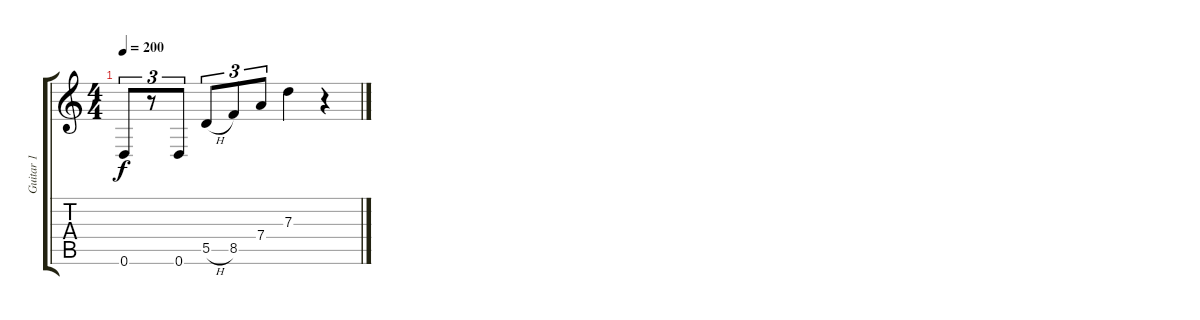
\track ("Guitar 1" "Guitar 1") {instrument distortionguitar}
\staff {score tabs}
\tuning (E4 B3 G3 D3 A2 D2) {hide}
\ts (4 4)
\tempo 200
\clef g2
\ks c
0.6.8{tu (3 2) dy f} r.8{tu (3 2)} 0.6.8{tu (3 2)} 5.5{h}.8{tu (3 2)} 8.5.8{tu (3 2)} 7.4.8{tu (3 2)} 7.3.4 r.4
